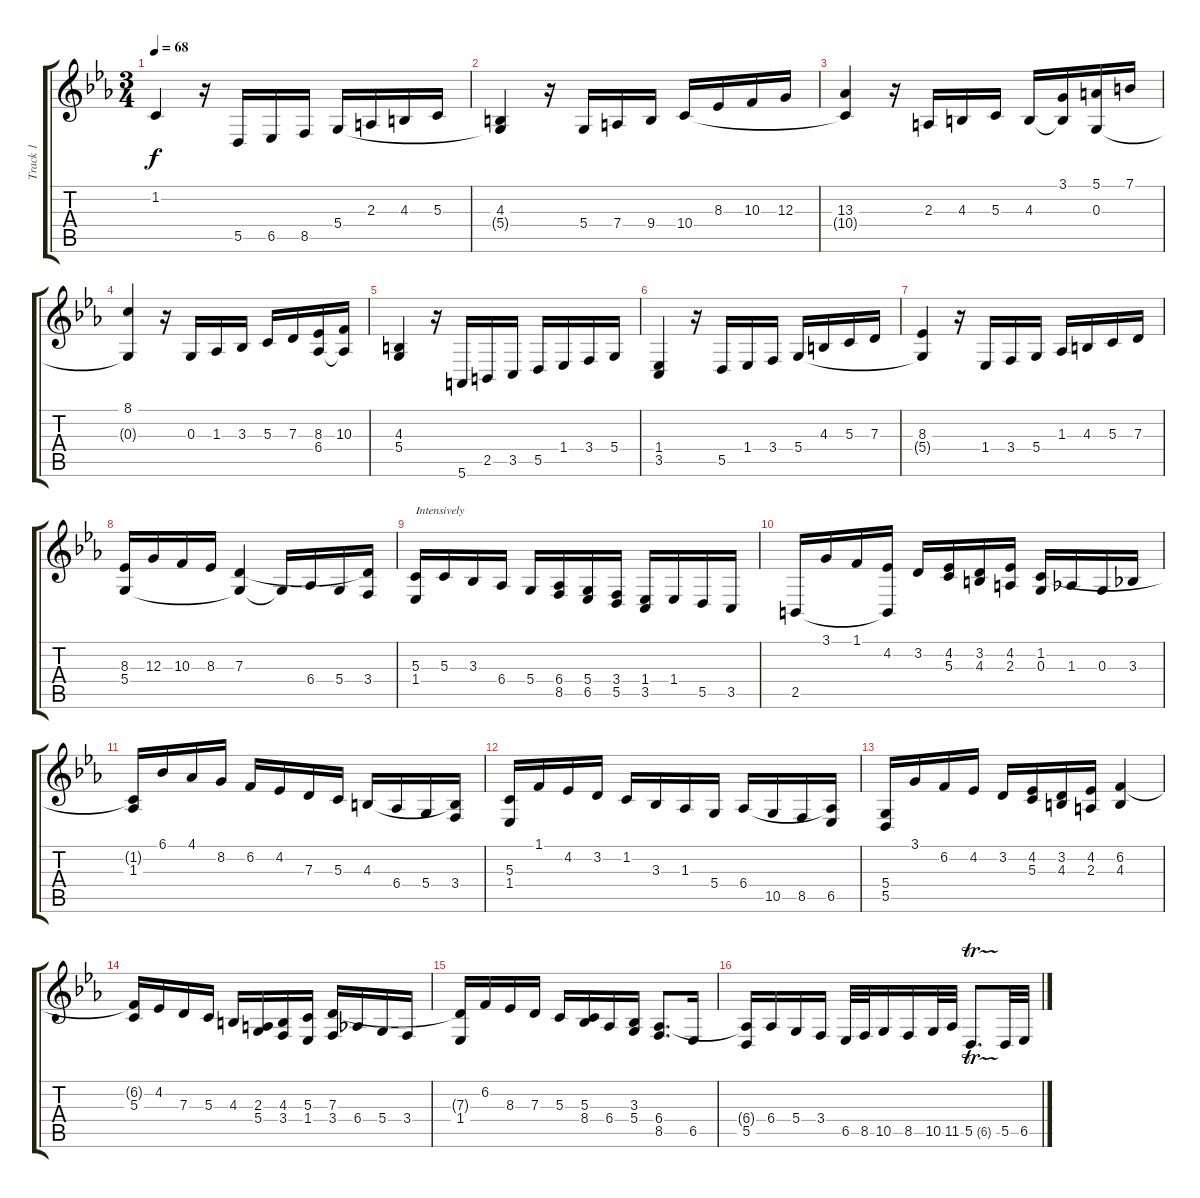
\track ("Track 1" "Track 1") {instrument churchorgan}
\staff {score tabs}
\tuning (E4 B3 G3 D3 A2 E2) {hide}
\ts (3 4)
\tempo 68
\clef g2
\ks cminor
1.2.4{dy f volume 15} r.16 5.5.16 6.5.16 8.5.16 5.4.16 2.3.16 4.3.16 5.3.16 |
(4.3 5.4{t}).4 r.16 5.4.16 7.4.16 9.4.16 10.4.16 8.3.16 10.3.16 12.3.16 |
(13.3 10.4{t}).4 r.16 2.3.16 4.3.16 5.3.16 4.3.16 (3.1 4.3{t}).16 (5.1 0.3).16 7.1.16 |
(8.1 0.3{t}).4 r.16 0.3.16 1.3.16 3.3.16 5.3.16 7.3.16 (8.3 6.4).16 (10.3 6.4{t}).16 |
(4.3 5.4).4 r.16 5.6.16 2.5.16 3.5.16 5.5.16 1.4.16 3.4.16 5.4.16 |
(1.4 3.5).4 r.16 5.5.16 1.4.16 3.4.16 5.4.16 4.3.16 5.3.16 7.3.16 |
(8.3 5.4{t}).4 r.16 1.4.16 3.4.16 5.4.16 1.3.16 4.3.16 5.3.16 7.3.16 |
(8.3 5.4).16 12.3.16 10.3.16 8.3.16 (7.3 5.4{t}).4 5.4{t}.16 6.4.16 5.4.16 (7.3{t} 3.4).16 |
(5.3 1.4).16{txt "Intensively"} 5.3.16 3.3.16 6.4.16 5.4.16 (6.4 8.5).16 (5.4 6.5).16 (3.4 5.5).16 (1.4 3.5).16 1.4.16 5.5.16 3.5.16 |
2.5.16 3.1.16 1.1.16 (4.2 2.5{t}).16 3.2.16 (4.2 5.3).16 (3.2 4.3).16 (4.2 2.3).16 (1.2 0.3).16 1.3.16 0.3.16 3.3.16 |
(1.2{t} 1.3).16 6.1.16 4.1.16 8.2.16 6.2.16 4.2.16 7.3.16 5.3.16 4.3.16 6.4.16 5.4.16 (4.3{t} 3.4).16 |
(5.3 1.4).16 1.1.16 4.2.16 3.2.16 1.2.16 3.3.16 1.3.16 5.4.16 6.4.16 10.5.16 8.5.16 (6.4{t} 6.5).16 |
(5.4 5.5).16 3.1.16 6.2.16 4.2.16 3.2.16 (4.2 5.3).16 (3.2 4.3).16 (4.2 2.3).16 (6.2 4.3).4 |
(6.2{t} 5.3).16 4.2.16 7.3.16 5.3.16 4.3.16 (2.3 5.4).16 (4.3 3.4).16 (5.3 1.4).16 (7.3 3.4).16 6.4.16 5.4.16 3.4.16 |
(7.3{t} 1.4).16 6.2.16 8.3.16 7.3.16 5.3.16 (5.3 8.4).16 6.4.16 (3.3 5.4).16 (6.4 8.5).8{d} 6.5.16 |
(6.4{t} 5.5).16 6.4.16 5.4.16 3.4.16 6.5.32 8.5.32 10.5.16 8.5.16 10.5.32 11.5.32 5.5{tr (6 64)}.8{d} 5.5.32 6.5.32
